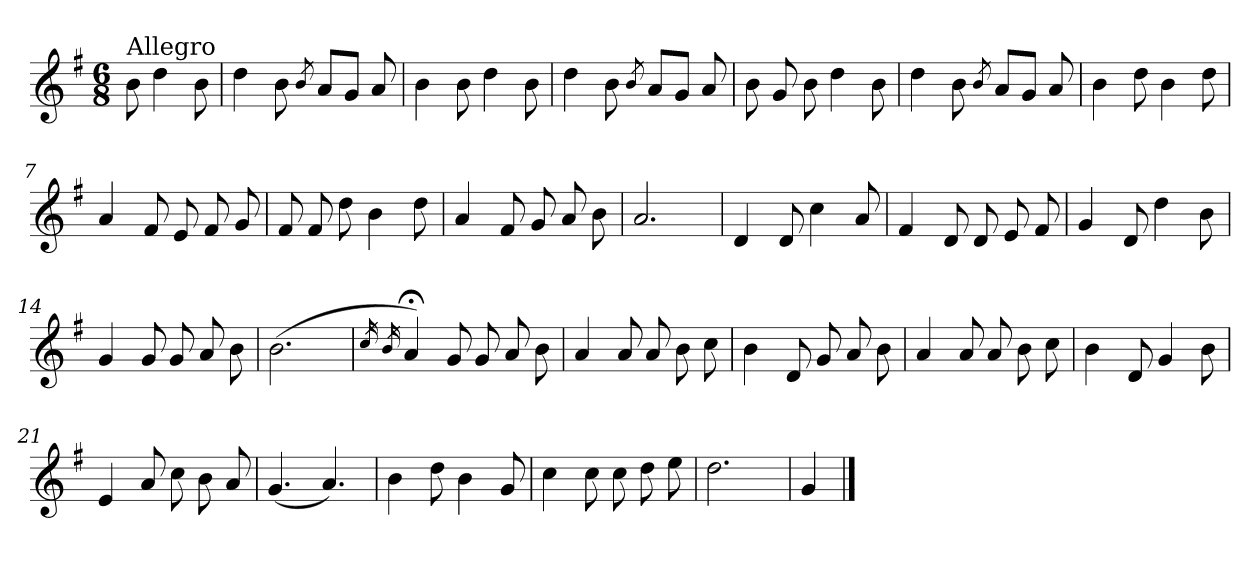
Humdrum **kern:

**kern
*part1
*staff1
*clefG2
*k[f#]
*G:
*M6/8
=
!LO:TX:a:t=Allegro
8b\
4dd\
8b\
=1
4dd\
8b\
8qb/
8a/L
8g/J
8a/
=2
4b\
8b\
4dd\
8b\
=3
4dd\
8b\
8qb/
8a/L
8g/J
8a/
=4
8b\
8g/
8b\
4dd\
8b\
=5
4dd\
8b\
8qb/
8a/L
8g/J
8a/
!!LO:LB:g=z
=6
4b\
8dd\
4b\
8dd\
=7
4a/
8f#/
8e/
8f#/
8g/
=8
8f#/
8f#/
8dd\
4b\
8dd\
=9
4a/
8f#/
8g/
8a/
8b\
=10
2.a/
=11
4d/
8d/
4cc\
8a/
=12
4f#/
8d/
8d/
8e/
8f#/
!!LO:LB:g=z
=13
4g/
8d/
4dd\
8b\
=14
4g/
8g/
8g/
8a/
8b\
=15
(>2.b\
=16
16qcc/
16qb/
4a;</)
8g/
8g/
8a/
8b\
=17
4a/
8a/
8a/
8b\
8cc\
=18
4b\
8d/
8g/
8a/
8b\
!!LO:LB:g=z
=19
4a/
8a/
8a/
8b\
8cc\
=20
4b\
8d/
4g/
8b\
=21
4e/
8a/
8cc\
8b\
8a/
=22
(<4.g/
4.a/)
=23
4b\
8dd\
4b\
8g/
=24
4cc\
8cc\
8cc\
8dd\
8ee\
=25
2.dd\
!!LO:LB:g=z
=26
4g/
==
*-
